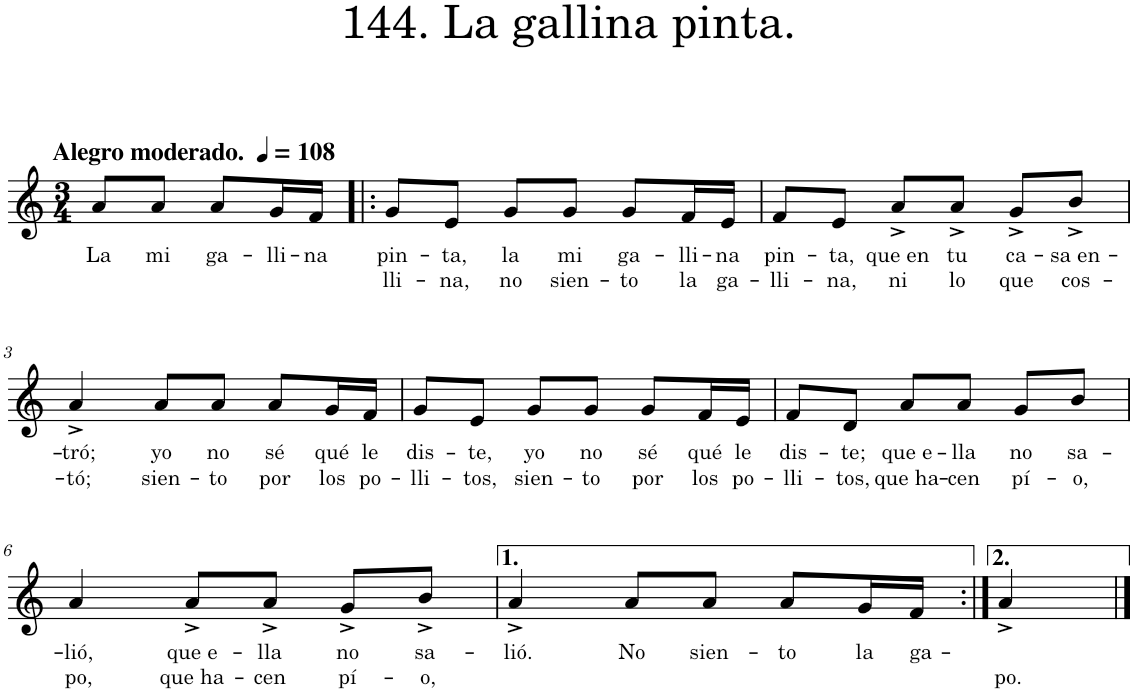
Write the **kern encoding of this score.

**kern	**text	**text
*part1	*part1	*part1
*staff1	*staff1	*staff1
*I"Piano	*	*
*I'Pno.	*	*
*clefG2	*	*
*k[]	*	*
*M3/4	*	*
*MM108	*	*
=	=	=
!LO:TX:a:B:t=Alegro moderado.	!	!
!	!LO:LY:b	!
8a/L	La	.
!	!LO:LY:b	!
8a/J	mi	.
!	!LO:LY:b	!
8a/L	ga-	.
!	!LO:LY:b	!
16g/L	-lli-	.
!	!LO:LY:b	!
16f/JJ	-na	.
=1!|:	=1!|:	=1!|:
!	!LO:LY:b	!LO:LY:b
8g/L	pin-	lli-
!	!LO:LY:b	!LO:LY:b
8e/J	-ta,	-na,
!	!LO:LY:b	!LO:LY:b
8g/L	la	no
!	!LO:LY:b	!LO:LY:b
8g/J	mi	sien-
!	!LO:LY:b	!LO:LY:b
8g/L	ga-	-to
!	!LO:LY:b	!LO:LY:b
16f/L	-lli-	la
!	!LO:LY:b	!LO:LY:b
16e/JJ	-na	ga-
=2	=2	=2
!	!LO:LY:b	!LO:LY:b
8f/L	pin-	-lli-
!	!LO:LY:b	!LO:LY:b
8e/J	-ta,	-na,
!	!LO:LY:b	!LO:LY:b
8a^/L	que en	ni
!	!LO:LY:b	!LO:LY:b
8a^/J	tu	lo
!	!LO:LY:b	!LO:LY:b
8g^/L	ca-	que
!	!LO:LY:b	!LO:LY:b
8b^/J	-sa en-	cos-
!!LO:LB:g=z
=3	=3	=3
!	!LO:LY:b	!LO:LY:b
4a^/	-tró;	-tó;
!	!LO:LY:b	!LO:LY:b
8a/L	yo	sien-
!	!LO:LY:b	!LO:LY:b
8a/J	no	-to
!	!LO:LY:b	!LO:LY:b
8a/L	sé	por
!	!LO:LY:b	!LO:LY:b
16g/L	qué	los
!	!LO:LY:b	!LO:LY:b
16f/JJ	le	po-
=4	=4	=4
!	!LO:LY:b	!LO:LY:b
8g/L	dis-	-lli-
!	!LO:LY:b	!LO:LY:b
8e/J	-te,	-tos,
!	!LO:LY:b	!LO:LY:b
8g/L	yo	sien-
!	!LO:LY:b	!LO:LY:b
8g/J	no	-to
!	!LO:LY:b	!LO:LY:b
8g/L	sé	por
!	!LO:LY:b	!LO:LY:b
16f/L	qué	los
!	!LO:LY:b	!LO:LY:b
16e/JJ	le	po-
=5	=5	=5
!	!LO:LY:b	!LO:LY:b
8f/L	dis-	-lli-
!	!LO:LY:b	!LO:LY:b
8d/J	-te;	-tos,
!	!LO:LY:b	!LO:LY:b
8a/L	que e-	que ha-
!	!LO:LY:b	!LO:LY:b
8a/J	-lla	-cen
!	!LO:LY:b	!LO:LY:b
8g/L	no	pí-
!	!LO:LY:b	!LO:LY:b
8b/J	sa-	-o,
!!LO:LB:g=z
=6	=6	=6
!	!LO:LY:b	!LO:LY:b
4a/	-lió,	po,
!	!LO:LY:b	!LO:LY:b
8a^/L	que e-	que ha-
!	!LO:LY:b	!LO:LY:b
8a^/J	-lla	-cen
!	!LO:LY:b	!LO:LY:b
8g^/L	no	pí-
!	!LO:LY:b	!LO:LY:b
8b^/J	sa-	-o,
=7	=7	=7
!	!LO:LY:b	!
4a^/	-lió.	.
!	!LO:LY:b	!
8a/L	No	.
!	!LO:LY:b	!
8a/J	sien-	.
!	!LO:LY:b	!
8a/L	-to	.
!	!LO:LY:b	!
16g/L	la	.
!	!LO:LY:b	!
16f/JJ	ga-	.
=8:|!	=8:|!	=8:|!
!	!	!LO:LY:b
4a^/	.	po.
==	==	==
*-	*-	*-
